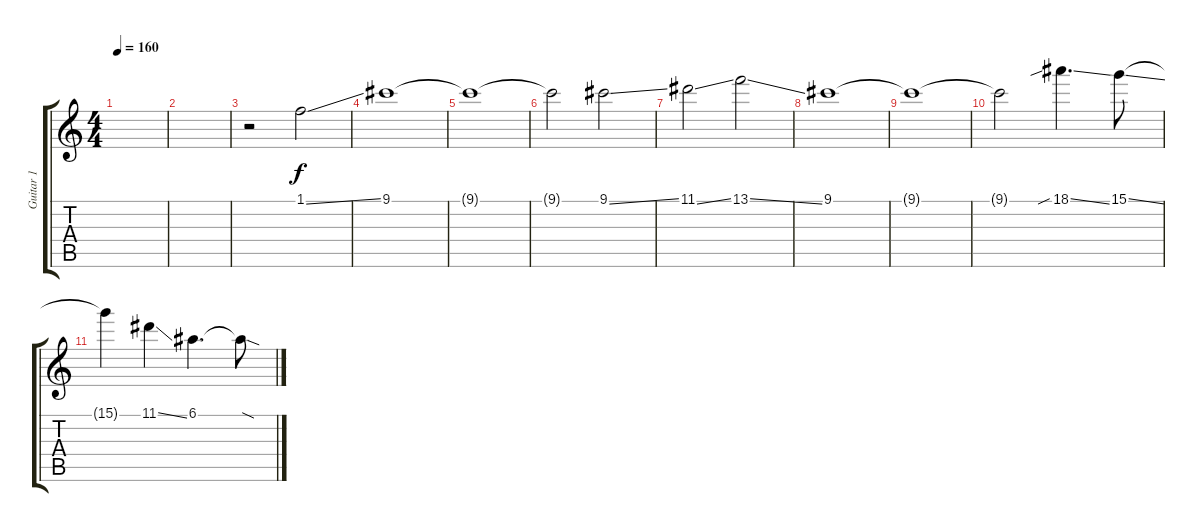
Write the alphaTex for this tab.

\track ("Guitar 1" "Guitar 1") {instrument electricguitarjazz}
\staff {score tabs}
\tuning (E4 B3 G3 D3 A2 E2) {hide}
\ts (4 4)
\tempo 160
\clef g2
\ks c
|
|
r.2 1.1{ss}.2 |
9.1.1 |
9.1{t}.1 |
9.1{t}.2 9.1{ss}.2 |
11.1{ss}.2 13.1{ss}.2 |
9.1.1 |
9.1{t}.1 |
9.1{t}.2 18.1{sib ss}.4{d} 15.1{ss}.8 |
15.1{t}.4 11.1{ss}.4 6.1.4{d} 6.1{sod t}.8
